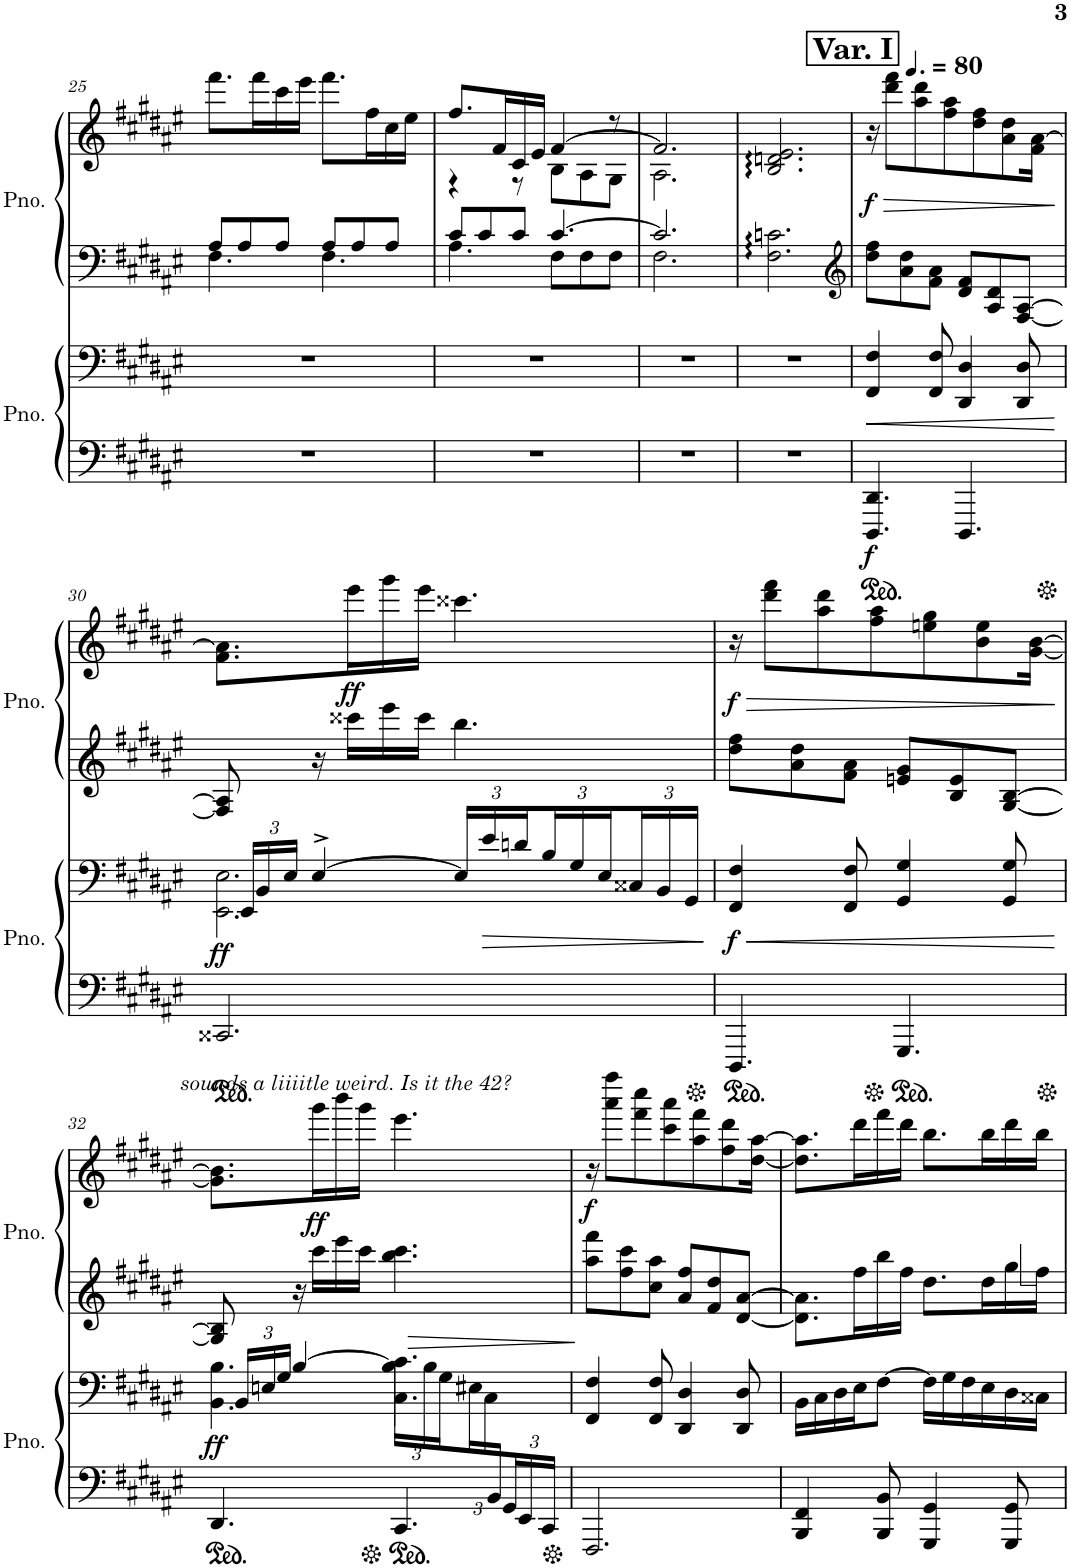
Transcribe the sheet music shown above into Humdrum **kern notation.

**kern	**kern	**dynam	**kern	**kern	**dynam
*part2	*part2	*part2	*part1	*part1	*part1
*staff4	*staff3	*staff3/4	*staff2	*staff1	*staff1/2
*I"Piano	*	*	*I"Piano	*	*
*I'Pno.	*	*	*I'Pno.	*	*
!!LO:PB:g=z
*clefF4	*clefF4	*	*clefF4	*clefG2	*
*k[f#c#g#d#a#e#]	*k[f#c#g#d#a#e#]	*	*k[f#c#g#d#a#e#]	*k[f#c#g#d#a#e#]	*
*M6/8	*M6/8	*	*M6/8	*M6/8	*
=25	=25	=25	=25	=25	=25
*	*	*	*^	*	*
2.r	2.r	.	8A#/L	4.F#\	8.fff#\L	.
.	.	.	8A#/	.	.	.
.	.	.	.	.	16fff#\L	.
.	.	.	8A#/J	.	16ccc#\	.
.	.	.	.	.	16eee#\JJ	.
.	.	.	8A#/L	4.F#\	8.fff#\L	.
.	.	.	8A#/	.	.	.
.	.	.	.	.	16ff#\L	.
.	.	.	8A#/J	.	16cc#\	.
.	.	.	.	.	16ee#\JJ	.
=26	=26	=26	=26	=26	=26	=26
*	*	*	*	*	*^	*
2.r	2.r	.	8c#/L	4.A#\	8.ff#/L	4r	.
.	.	.	8c#/	.	.	.	.
.	.	.	.	.	16f#/L	.	.
.	.	.	8c#/J	.	16c#/	8r	.
.	.	.	.	.	16e#/JJ	.	.
.	.	.	[4.c#/	8F#\L	[4f#/	8B\L	.
.	.	.	.	8F#\	.	8A#\	.
.	.	.	.	8F#\J	8r	8G#\J	.
=27	=27	=27	=27	=27	=27	=27	=27
2.r	2.r	.	2.c#/]	2.F#\	2.f#/]	2.A#\	.
*	*	*	*v	*v	*	*	*
*	*	*	*	*v	*v	*
=28	=28	=28	=28	=28	=28
2.r	2.r	.	2.F#\: 2.cn\:	2.B/: 2.dn/: 2.e#/:	.
=29	=29	=29	=29	=29	=29
!!LO:REH:place=s1:a:B:cj:fs=14:t=Var. I
*	*	*	*clefG2	*	*
*	*	*	*	*MM120	*
!	!	!LO:HP:b	!	!	!LO:HP:b
!	!	!LO:DY:n=1:b=2	!	!	!LO:DY:n=1:b
4.DDD#/ 4.DD#/	4FF#/ 4F#/	< f	8dd#\ 8ff#\L	16r	> f
.	.	.	.	8ddd#\ 8fff#\L	.
.	.	.	8a#\ 8dd#\	.	.
.	.	.	.	8aa#\ 8ddd#\	.
.	8FF#/ 8F#/	.	8f#\ 8a#\J	.	.
.	.	.	.	8ff#\ 8aa#\	.
4.DDD#/	4DD#/ 4D#/	.	8d#/ 8f#/L	.	.
.	.	.	.	8dd#\ 8ff#\	.
.	.	.	8A#/ 8d#/	.	.
.	.	.	.	8a#\ 8dd#\	.
.	8DD#/ 8D#/	.	[8F#/ [8A#/J	.	.
.	.	.	.	16f#\ [16a#\Jk	.
.	.	[	.	.	]
!!LO:LB:g=z
=30	=30	=30	=30	=30	=30
*	*Xbrackettup	*	*	*	*
*	*^	*	*	*	*
!	!	!	!LO:DY:b	!	!	!
2.CC##X/	24EE#/LL	2.EE#\ 2.E#\	ff	8F#/] 8A#/]	8.f#\ 8.a#\]L	.
.	24BB/	.	.	.	.	.
.	24E#/JJ	.	.	.	.	.
.	[4E#^/	.	.	16r	.	.
!	!	!	!	!	!	!LO:DY:b
.	.	.	.	16ccc##X\LL	16eee#\L	ff
.	.	.	.	16eee#\	16ggg#\	.
.	.	.	.	16ccc##\JJ	16eee#\JJ	.
.	24E#/LL]	.	.	4.bb\	4.ccc##X\	.
!	!	!	!LO:HP:b	!	!	!
.	24e#/	.	>	.	.	.
.	24dn/	.	.	.	.	.
.	24B/	.	.	.	.	.
.	24G#/	.	.	.	.	.
.	24E#/	.	.	.	.	.
.	24C##X/	.	.	.	.	.
.	24BB/	.	.	.	.	.
.	24GG#/JJ	.	.	.	.	.
*	*v	*v	*	*	*	*
.	.	]	.	.	.
=31	=31	=31	=31	=31	=31
!	!	!LO:HP:b	!	!	!LO:HP:b
!	!	!LO:DY:n=1:b	!	!	!LO:DY:n=1:b
4.DDD#/	4FF#/ 4F#/	< f	8dd#\ 8ff#\L	16r	> f
.	.	.	.	8ddd#\ 8fff#\L	.
.	.	.	8a#\ 8dd#\	.	.
.	.	.	.	8aa#\ 8ddd#\	.
.	8FF#/ 8F#/	.	8f#\ 8a#\J	.	.
.	.	.	.	8ff#\ 8aa#\	.
4.GGG#/	4GG#/ 4G#/	.	8en/ 8g#/L	.	.
.	.	.	.	8een\ 8gg#\	.
.	.	.	8B/ 8e/	.	.
.	.	.	.	8b\ 8ee\	.
.	8GG#/ 8G#/	.	[8G#/ [8B/J	.	.
.	.	.	.	[16g#\ [16b\Jk	.
.	.	[	.	.	]
!!LO:LB:g=z
=32	=32	=32	=32	=32	=32
*^	*^	*	*	*	*
!	!	!	!	!	!	!LO:TX:b:i:t=sounds a liiiitle weird. Is it the 42?	!
!	!	!	!	!LO:DY:b	!	!	!
12%7ryy	4.DD#/	24BB/LL	4.BB\ 4.B\	ff	8G#/] 8B/]	8.g#\] 8.b\]L	.
.	.	24En/	.	.	.	.	.
.	.	24G#/JJ	.	.	.	.	.
.	.	[4B/	.	.	16r	.	.
!	!	!	!	!	!	!	!LO:DY:b
.	.	.	.	.	16ccc#\LL	16ggg#\L	ff
.	.	.	.	.	16eee#\	16bbb\	.
.	.	.	.	.	16ccc#\JJ	16ggg#\JJ	.
!	!	!	!	!LO:HP:b	!	!	!
.	4.CC#/	24B\LL]	4.C#\ 4.c#\	>	4.bb\ 4.ccc#\	4.eee#\	.
.	.	24B\	.	.	.	.	.
.	.	24G#\	.	.	.	.	.
.	.	24E#X\	.	.	.	.	.
.	.	24C#\	.	.	.	.	.
24BB/	.	6ryy	.	.	.	.	.
*Xbrackettup	*	*	*	*	*	*	*
24GG#/	.	.	.	.	.	.	.
24EE#/	.	.	.	.	.	.	.
24CC#/JJ	.	.	.	.	.	.	.
*v	*v	*	*	*	*	*	*
*	*v	*v	*	*	*	*
.	.	]	.	.	.
=33	=33	=33	=33	=33	=33
!	!	!	!	!	!LO:DY:b
2.FFF#/	4FF#/ 4F#/	.	8aa#\ 8fff#\L	16r	f
.	.	.	.	8aaa#\ 8ffff#\L	.
.	.	.	8ff#\ 8ccc#\	.	.
.	.	.	.	8fff#\ 8cccc#\	.
.	8FF#/ 8F#/	.	8cc#\ 8aa#\J	.	.
.	.	.	.	8ccc#\ 8aaa#\	.
.	4DD#/ 4D#/	.	8a#/ 8ff#/L	.	.
.	.	.	.	8aa#\ 8fff#\	.
.	.	.	8f#/ 8dd#/	.	.
.	.	.	.	8ff#\ 8ddd#\	.
.	8DD#/ 8D#/	.	[8d#/ [8a#/J	.	.
.	.	.	.	[16dd#\ [16aa#\Jk	.
=34	=34	=34	=34	=34	=34
4BBB/ 4FF#/	16BB\LL	.	8.d#\] 8.a#\]L	8.dd#\] 8.aa#\]L	.
.	16C#\	.	.	.	.
.	16D#\	.	.	.	.
.	16E#\J	.	16ff#\L	16ddd#\L	.
8BBB/ 8BB/	[8F#\J	.	16bb\	16fff#\	.
.	.	.	16ff#\JJ	16ddd#\JJ	.
4GGG#/ 4GG#/	16F#\LL]	.	8.dd#\L	8.bb\L	.
.	16G#\	.	.	.	.
.	16F#\	.	.	.	.
.	16E#\	.	16dd#\L	16bb\L	.
8GGG#/ 8GG#/	16D#\	.	16gg#\	16ddd#\	.
.	16C##X\JJ	.	16ff#\JJ	16bb\JJ	.
=	=	=	=	=	=
*-	*-	*-	*-	*-	*-
